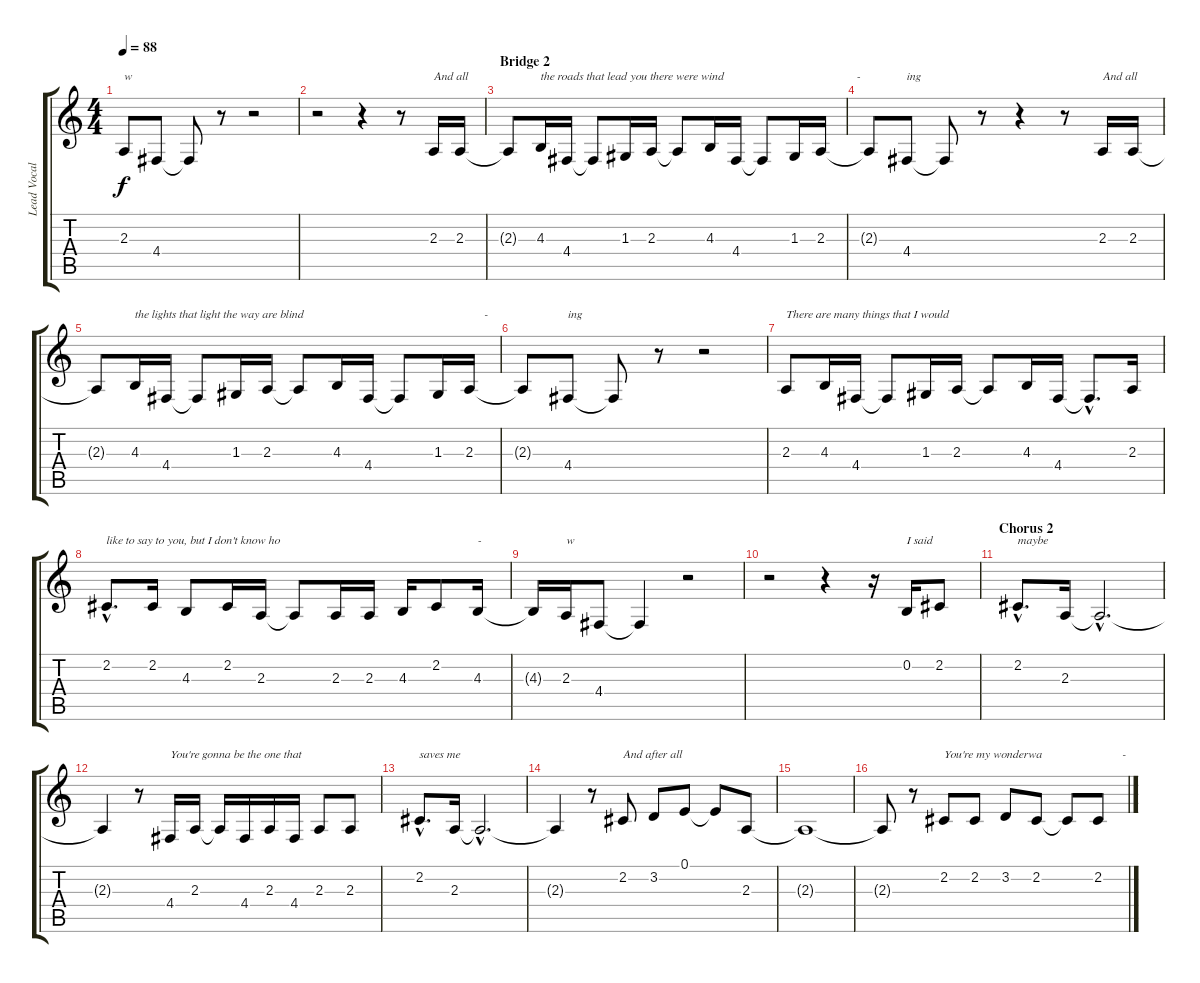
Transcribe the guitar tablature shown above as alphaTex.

\track ("Lead Vocals" "Lead Vocal") {instrument tenorsax}
\staff {score tabs}
\tuning (E4 B3 G3 D3 A2 E2) {hide}
\ts (4 4)
\tempo 88
\clef g2
\ks c
2.3{t}.8{txt "w" dy f} 4.4.8 4.4{t}.8 r.8 r.2 |
r.2 r.4 r.8 2.3.16{txt "And all"} 2.3.16 |
\section ("" "Bridge 2")
2.3{t}.8 4.3.16{txt "the roads that lead you there were wind"} 4.4.16 4.4{t}.8 1.3.16 2.3.16 2.3{t}.8 4.3.16 4.4.16 4.4{t}.8 1.3.16 2.3.16{txt "            -"} |
2.3{t}.8 4.4.8{txt "ing"} 4.4{t}.8 r.8 r.4 r.8 2.3.16{txt "And all"} 2.3.16 |
2.3{t}.8 4.3.16{txt "the lights that light the way are blind"} 4.4.16 4.4{t}.8 1.3.16 2.3.16 2.3{t}.8 4.3.16 4.4.16 4.4{t}.8 1.3.16 2.3.16{txt "     -"} |
2.3{t}.8 4.4.8{txt "ing"} 4.4{t}.8 r.8 r.2 |
2.3.8{txt "There are many things that I would"} 4.3.16 4.4.16 4.4{t}.8 1.3.16 2.3.16 2.3{t}.8 4.3.16 4.4.16 4.4{hac t}.8{d} 2.3.16 |
2.2{hac}.8{d txt "like to say to you, but I don't know ho"} 2.2.16 4.3.8 2.2.16 2.3.16 2.3{t}.8 2.3.16 2.3.16 4.3.16 2.2.8 4.3.16{txt "-"} |
4.3{t}.16 2.3.16{txt "w"} 4.4.8 4.4{t}.4 r.2 |
r.2 r.4 r.16 0.2.16{txt "I said"} 2.2.8 |
\section ("" "Chorus 2")
2.2{hac}.8{d txt "maybe"} 2.3.16 2.3{hac t}.2{d} |
2.3{t}.4 r.8 4.4.16{txt "You're gonna be the one that"} 2.3.16 2.3{t}.16 4.4.16 2.3.16 4.4.16 2.3.8 2.3.8 |
2.2{hac}.8{d txt "saves me"} 2.3.16 2.3{hac t}.2{d} |
2.3{t}.4 r.8 2.2.8{txt "And after all"} 3.2.8 0.1.8 0.1{t}.8 2.3.8 |
2.3{t}.1 |
2.3{t}.8 r.8 2.2.8{txt "You're my wonderwa"} 2.2.8 3.2.8 2.2.8 2.2{t}.8 2.2.8{txt "        -"}
